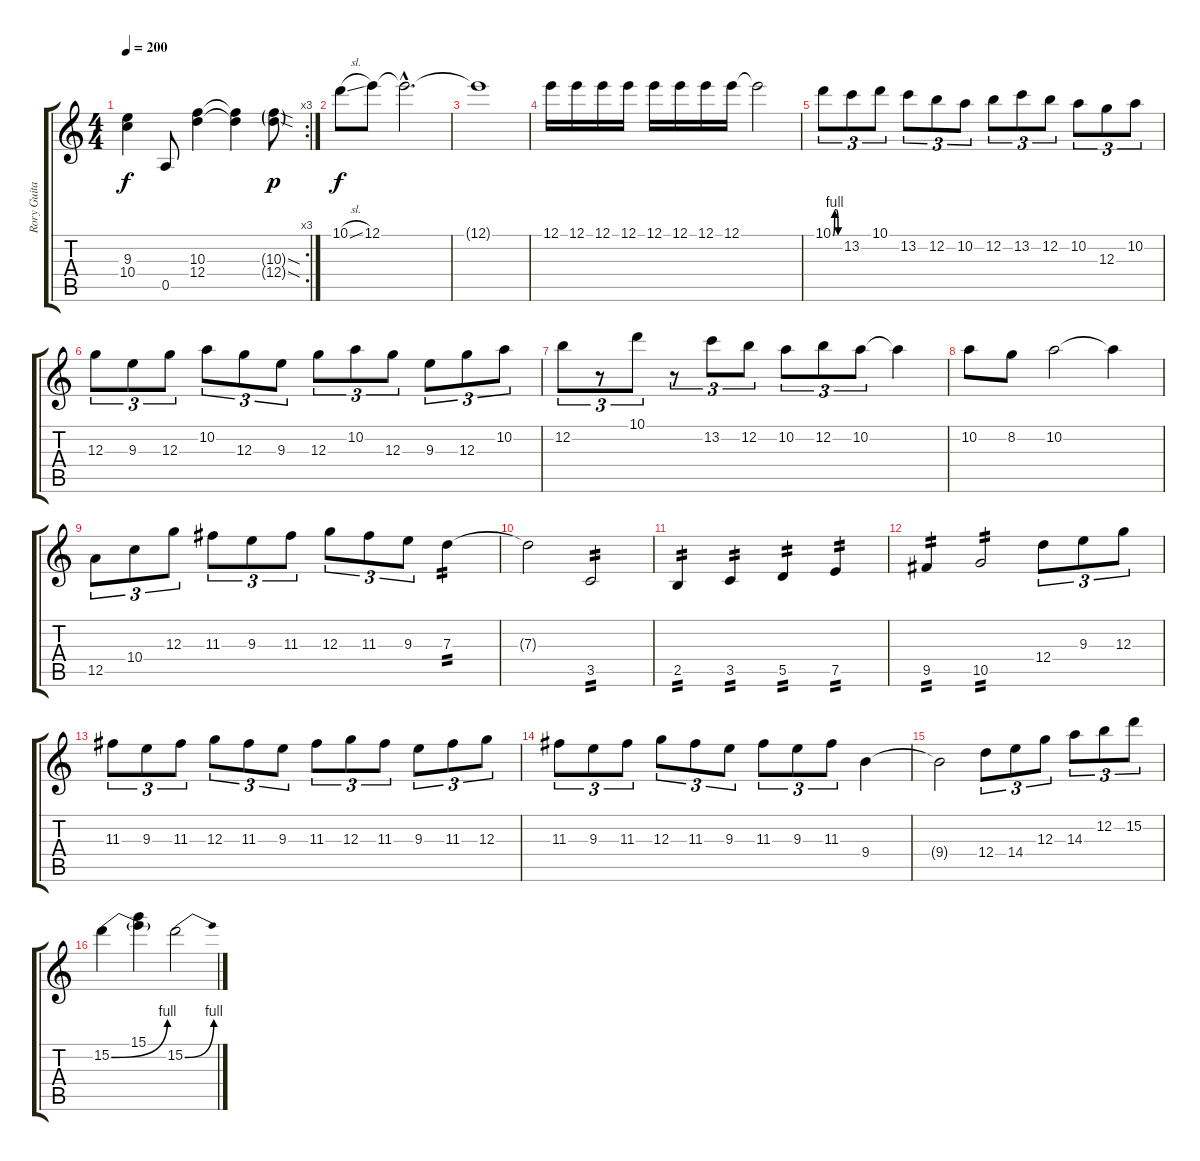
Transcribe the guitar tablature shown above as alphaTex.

\track ("Rory Guitar" "Rory Guita") {instrument distortionguitar}
\staff {score tabs}
\tuning (E4 B3 G3 D3 A2 E2) {hide}
\rc 3
\ts (4 4)
\tempo 200
\clef g2
\ks c
(9.3 10.4).4{dy f} 0.5.8 (10.3 12.4).4 (10.3{t} 12.4{t}).4 (10.3{sod g} 12.4{sod g}).8{dy p} |
10.1{sl}.8{dy f volume 16} 12.1.8 12.1{hac t}.2{d} |
12.1{t}.1 |
12.1.16 12.1.16 12.1.16 12.1.16 12.1.16 12.1.16 12.1.16 12.1.16 12.1{t}.2 |
10.1{be (custom 0 0 15 4 30 4 45 0 60 0)}.8{tu (3 2)} 13.2.8{tu (3 2)} 10.1.8{tu (3 2)} 13.2.8{tu (3 2)} 12.2.8{tu (3 2)} 10.2.8{tu (3 2)} 12.2.8{tu (3 2)} 13.2.8{tu (3 2)} 12.2.8{tu (3 2)} 10.2.8{tu (3 2)} 12.3.8{tu (3 2)} 10.2.8{tu (3 2)} |
12.3.8{tu (3 2)} 9.3.8{tu (3 2)} 12.3.8{tu (3 2)} 10.2.8{tu (3 2)} 12.3.8{tu (3 2)} 9.3.8{tu (3 2)} 12.3.8{tu (3 2)} 10.2.8{tu (3 2)} 12.3.8{tu (3 2)} 9.3.8{tu (3 2)} 12.3.8{tu (3 2)} 10.2.8{tu (3 2)} |
12.2.8{tu (3 2)} r.8{tu (3 2)} 10.1.8{tu (3 2)} r.8{tu (3 2)} 13.2.8{tu (3 2)} 12.2.8{tu (3 2)} 10.2.8{tu (3 2)} 12.2.8{tu (3 2)} 10.2.8{tu (3 2)} 10.2{t}.4 |
10.2.8 8.2.8 10.2.2 10.2{t}.4 |
12.5.8{tu (3 2)} 10.4.8{tu (3 2)} 12.3.8{tu (3 2)} 11.3.8{tu (3 2)} 9.3.8{tu (3 2)} 11.3.8{tu (3 2)} 12.3.8{tu (3 2)} 11.3.8{tu (3 2)} 9.3.8{tu (3 2)} 7.3.4{tp 2} |
7.3{t}.2 3.5.2{tp 2} |
2.5.4{tp 2} 3.5.4{tp 2} 5.5.4{tp 2} 7.5.4{tp 2} |
9.5.4{tp 2} 10.5.2{tp 2} 12.4.8{tu (3 2)} 9.3.8{tu (3 2)} 12.3.8{tu (3 2)} |
11.3.8{tu (3 2)} 9.3.8{tu (3 2)} 11.3.8{tu (3 2)} 12.3.8{tu (3 2)} 11.3.8{tu (3 2)} 9.3.8{tu (3 2)} 11.3.8{tu (3 2)} 12.3.8{tu (3 2)} 11.3.8{tu (3 2)} 9.3.8{tu (3 2)} 11.3.8{tu (3 2)} 12.3.8{tu (3 2)} |
11.3.8{tu (3 2)} 9.3.8{tu (3 2)} 11.3.8{tu (3 2)} 12.3.8{tu (3 2)} 11.3.8{tu (3 2)} 9.3.8{tu (3 2)} 11.3.8{tu (3 2)} 9.3.8{tu (3 2)} 11.3.8{tu (3 2)} 9.4.4 |
9.4{t}.2 12.4.8{tu (3 2)} 14.4.8{tu (3 2)} 12.3.8{tu (3 2)} 14.3.8{tu (3 2)} 12.2.8{tu (3 2)} 15.2.8{tu (3 2)} |
15.2{be (bend 0 0 60 4)}.4 (15.1 15.2{t}).4 15.2{be (bend 0 0 60 4)}.2
